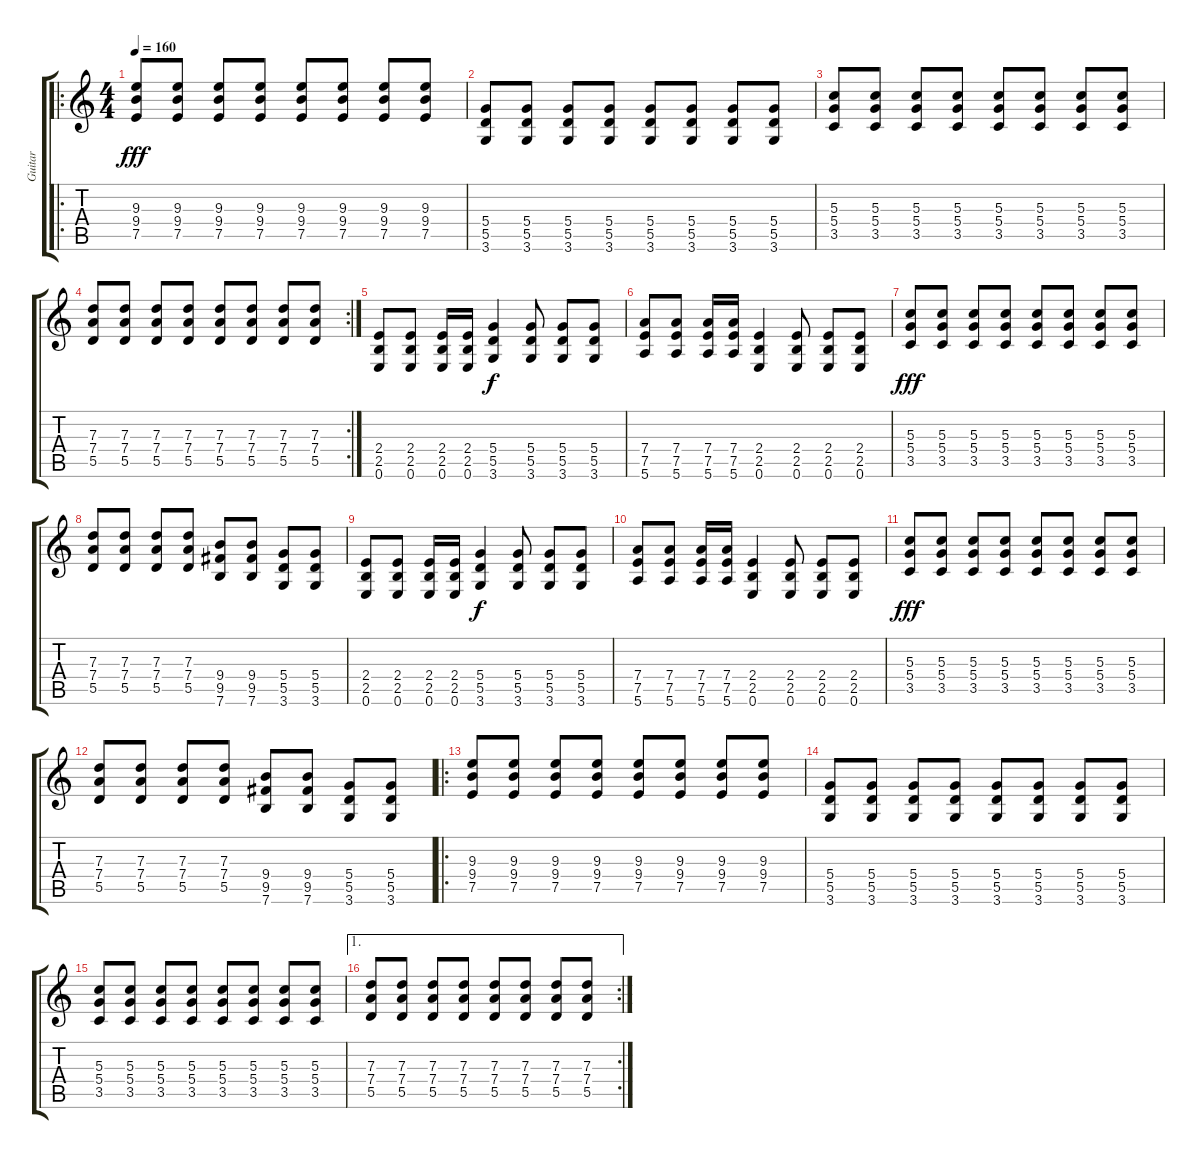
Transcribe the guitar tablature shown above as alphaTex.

\track ("Guitar " "Guitar ") {instrument overdrivenguitar}
\staff {score tabs}
\tuning (E4 B3 G3 D3 A2 E2) {hide}
\ro
\ts (4 4)
\tempo 160
\clef g2
\ks c
(9.3 9.4 7.5).8{dy fff} (9.3 9.4 7.5).8 (9.3 9.4 7.5).8 (9.3 9.4 7.5).8 (9.3 9.4 7.5).8 (9.3 9.4 7.5).8 (9.3 9.4 7.5).8 (9.3 9.4 7.5).8 |
(5.4 5.5 3.6).8 (5.4 5.5 3.6).8 (5.4 5.5 3.6).8 (5.4 5.5 3.6).8 (5.4 5.5 3.6).8 (5.4 5.5 3.6).8 (5.4 5.5 3.6).8 (5.4 5.5 3.6).8 |
(5.3 5.4 3.5).8 (5.3 5.4 3.5).8 (5.3 5.4 3.5).8 (5.3 5.4 3.5).8 (5.3 5.4 3.5).8 (5.3 5.4 3.5).8 (5.3 5.4 3.5).8 (5.3 5.4 3.5).8 |
\rc 2
(7.3 7.4 5.5).8 (7.3 7.4 5.5).8 (7.3 7.4 5.5).8 (7.3 7.4 5.5).8 (7.3 7.4 5.5).8 (7.3 7.4 5.5).8 (7.3 7.4 5.5).8 (7.3 7.4 5.5).8 |
(2.4 2.5 0.6).8 (2.4 2.5 0.6).8 (2.4 2.5 0.6).16 (2.4 2.5 0.6).16 (5.4 5.5 3.6).4{dy f} (5.4 5.5 3.6).8 (5.4 5.5 3.6).8 (5.4 5.5 3.6).8 |
(7.4 7.5 5.6).8 (7.4 7.5 5.6).8 (7.4 7.5 5.6).16 (7.4 7.5 5.6).16 (2.4 2.5 0.6).4 (2.4 2.5 0.6).8 (2.4 2.5 0.6).8 (2.4 2.5 0.6).8 |
(5.3 5.4 3.5).8{dy fff} (5.3 5.4 3.5).8 (5.3 5.4 3.5).8 (5.3 5.4 3.5).8 (5.3 5.4 3.5).8 (5.3 5.4 3.5).8 (5.3 5.4 3.5).8 (5.3 5.4 3.5).8 |
(7.3 7.4 5.5).8 (7.3 7.4 5.5).8 (7.3 7.4 5.5).8 (7.3 7.4 5.5).8 (9.4 9.5 7.6).8 (9.4 9.5 7.6).8 (5.4 5.5 3.6).8 (5.4 5.5 3.6).8 |
(2.4 2.5 0.6).8 (2.4 2.5 0.6).8 (2.4 2.5 0.6).16 (2.4 2.5 0.6).16 (5.4 5.5 3.6).4{dy f} (5.4 5.5 3.6).8 (5.4 5.5 3.6).8 (5.4 5.5 3.6).8 |
(7.4 7.5 5.6).8 (7.4 7.5 5.6).8 (7.4 7.5 5.6).16 (7.4 7.5 5.6).16 (2.4 2.5 0.6).4 (2.4 2.5 0.6).8 (2.4 2.5 0.6).8 (2.4 2.5 0.6).8 |
(5.3 5.4 3.5).8{dy fff} (5.3 5.4 3.5).8 (5.3 5.4 3.5).8 (5.3 5.4 3.5).8 (5.3 5.4 3.5).8 (5.3 5.4 3.5).8 (5.3 5.4 3.5).8 (5.3 5.4 3.5).8 |
(7.3 7.4 5.5).8 (7.3 7.4 5.5).8 (7.3 7.4 5.5).8 (7.3 7.4 5.5).8 (9.4 9.5 7.6).8 (9.4 9.5 7.6).8 (5.4 5.5 3.6).8 (5.4 5.5 3.6).8 |
\ro
(9.3 9.4 7.5).8 (9.3 9.4 7.5).8 (9.3 9.4 7.5).8 (9.3 9.4 7.5).8 (9.3 9.4 7.5).8 (9.3 9.4 7.5).8 (9.3 9.4 7.5).8 (9.3 9.4 7.5).8 |
(5.4 5.5 3.6).8 (5.4 5.5 3.6).8 (5.4 5.5 3.6).8 (5.4 5.5 3.6).8 (5.4 5.5 3.6).8 (5.4 5.5 3.6).8 (5.4 5.5 3.6).8 (5.4 5.5 3.6).8 |
(5.3 5.4 3.5).8 (5.3 5.4 3.5).8 (5.3 5.4 3.5).8 (5.3 5.4 3.5).8 (5.3 5.4 3.5).8 (5.3 5.4 3.5).8 (5.3 5.4 3.5).8 (5.3 5.4 3.5).8 |
\ae 1
\rc 2
(7.3 7.4 5.5).8 (7.3 7.4 5.5).8 (7.3 7.4 5.5).8 (7.3 7.4 5.5).8 (7.3 7.4 5.5).8 (7.3 7.4 5.5).8 (7.3 7.4 5.5).8 (7.3 7.4 5.5).8
